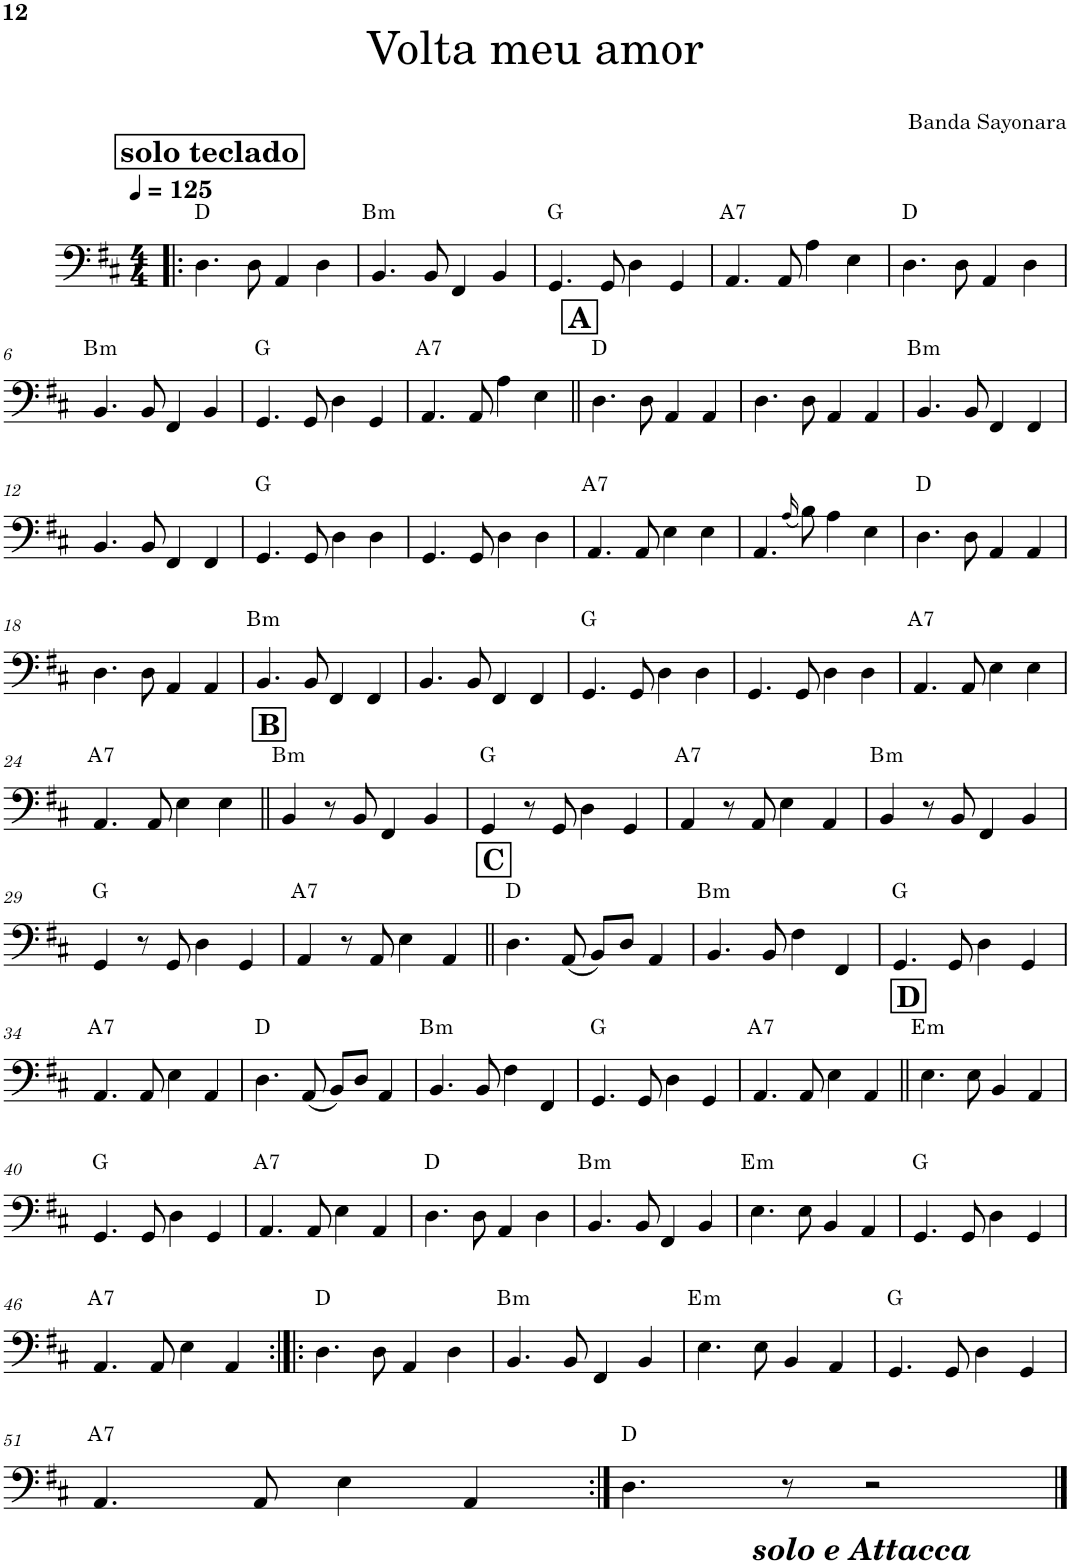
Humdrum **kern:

**kern	**harte
*part1	*part1
*staff1	*
*I"Electric Bass	*
*I'El. B.	*
!!LO:PB:g=z
*clefF4	*
*Trd7c12	*
*k[f#c#]	*
*M4/4	*
*MM125	*
!!LO:REH:place=s1:a:B:cj:fs=14:t=solo teclado
=1!|:	=1!|:
4.D\	D:maj
8D\	.
4AA/	.
4D\	.
=2	=2
!	!LO:H:kt=m
4.BB/	B:min
8BB/	.
4FF#/	.
4BB/	.
=3	=3
4.GG/	G:maj
8GG/	.
4D\	.
4GG/	.
=4	=4
!	!LO:H:kt=7
4.AA/	A:7
8AA/	.
4A\	.
4E\	.
=5	=5
4.D\	D:maj
8D\	.
4AA/	.
4D\	.
!!LO:LB:g=z
=6	=6
!	!LO:H:kt=m
4.BB/	B:min
8BB/	.
4FF#/	.
4BB/	.
=7	=7
4.GG/	G:maj
8GG/	.
4D\	.
4GG/	.
=8	=8
!	!LO:H:kt=7
4.AA/	A:7
8AA/	.
4A\	.
4E\	.
!!LO:REH:place=s1:a:B:cj:fs=14:t=A
=9||	=9||
4.D\	D:maj
8D\	.
4AA/	.
4AA/	.
=10	=10
4.D\	.
8D\	.
4AA/	.
4AA/	.
=11	=11
!	!LO:H:kt=m
4.BB/	B:min
8BB/	.
4FF#/	.
4FF#/	.
!!LO:LB:g=z
=12	=12
4.BB/	.
8BB/	.
4FF#/	.
4FF#/	.
=13	=13
4.GG/	G:maj
8GG/	.
4D\	.
4D\	.
=14	=14
4.GG/	.
8GG/	.
4D\	.
4D\	.
=15	=15
!	!LO:H:kt=7
4.AA/	A:7
8AA/	.
4E\	.
4E\	.
=16	=16
4.AA/	.
(16qA/	.
8B\)	.
4A\	.
4E\	.
=17	=17
4.D\	D:maj
8D\	.
4AA/	.
4AA/	.
!!LO:LB:g=z
=18	=18
4.D\	.
8D\	.
4AA/	.
4AA/	.
=19	=19
!	!LO:H:kt=m
4.BB/	B:min
8BB/	.
4FF#/	.
4FF#/	.
=20	=20
4.BB/	.
8BB/	.
4FF#/	.
4FF#/	.
=21	=21
4.GG/	G:maj
8GG/	.
4D\	.
4D\	.
=22	=22
4.GG/	.
8GG/	.
4D\	.
4D\	.
=23	=23
!	!LO:H:kt=7
4.AA/	A:7
8AA/	.
4E\	.
4E\	.
!!LO:LB:g=z
=24	=24
!	!LO:H:kt=7
4.AA/	A:7
8AA/	.
4E\	.
4E\	.
!!LO:REH:place=s1:a:B:cj:fs=14:t=B
=25||	=25||
!	!LO:H:kt=m
4BB/	B:min
8r	.
8BB/	.
4FF#/	.
4BB/	.
=26	=26
4GG/	G:maj
8r	.
8GG/	.
4D\	.
4GG/	.
=27	=27
!	!LO:H:kt=7
4AA/	A:7
8r	.
8AA/	.
4E\	.
4AA/	.
=28	=28
!	!LO:H:kt=m
4BB/	B:min
8r	.
8BB/	.
4FF#/	.
4BB/	.
!!LO:LB:g=z
=29	=29
4GG/	G:maj
8r	.
8GG/	.
4D\	.
4GG/	.
=30	=30
!	!LO:H:kt=7
4AA/	A:7
8r	.
8AA/	.
4E\	.
4AA/	.
!!LO:REH:place=s1:a:B:cj:fs=14:t=C
=31||	=31||
4.D\	D:maj
(8AA/	.
8BB/L)	.
8D/J	.
4AA/	.
=32	=32
!	!LO:H:kt=m
4.BB/	B:min
8BB/	.
4F#\	.
4FF#/	.
=33	=33
4.GG/	G:maj
8GG/	.
4D\	.
4GG/	.
!!LO:LB:g=z
=34	=34
!	!LO:H:kt=7
4.AA/	A:7
8AA/	.
4E\	.
4AA/	.
=35	=35
4.D\	D:maj
(8AA/	.
8BB/L)	.
8D/J	.
4AA/	.
=36	=36
!	!LO:H:kt=m
4.BB/	B:min
8BB/	.
4F#\	.
4FF#/	.
=37	=37
4.GG/	G:maj
8GG/	.
4D\	.
4GG/	.
=38	=38
!	!LO:H:kt=7
4.AA/	A:7
8AA/	.
4E\	.
4AA/	.
!!LO:REH:place=s1:a:B:cj:fs=14:t=D
=39||	=39||
!	!LO:H:kt=m
4.E\	E:min
8E\	.
4BB/	.
4AA/	.
!!LO:LB:g=z
=40	=40
4.GG/	G:maj
8GG/	.
4D\	.
4GG/	.
=41	=41
!	!LO:H:kt=7
4.AA/	A:7
8AA/	.
4E\	.
4AA/	.
=42	=42
4.D\	D:maj
8D\	.
4AA/	.
4D\	.
=43	=43
!	!LO:H:kt=m
4.BB/	B:min
8BB/	.
4FF#/	.
4BB/	.
=44	=44
!	!LO:H:kt=m
4.E\	E:min
8E\	.
4BB/	.
4AA/	.
=45	=45
4.GG/	G:maj
8GG/	.
4D\	.
4GG/	.
!!LO:LB:g=z
=46	=46
!	!LO:H:kt=7
4.AA/	A:7
8AA/	.
4E\	.
4AA/	.
=47:|!|:	=47:|!|:
4.D\	D:maj
8D\	.
4AA/	.
4D\	.
=48	=48
!	!LO:H:kt=m
4.BB/	B:min
8BB/	.
4FF#/	.
4BB/	.
=49	=49
!	!LO:H:kt=m
4.E\	E:min
8E\	.
4BB/	.
4AA/	.
=50	=50
4.GG/	G:maj
8GG/	.
4D\	.
4GG/	.
!!LO:LB:g=z
=51	=51
!	!LO:H:kt=7
4.AA/	A:7
8AA/	.
4E\	.
4AA/	.
=52:|!	=52:|!
4.D\	D:maj
8r	.
!LO:TX:b:Bi:t=solo e Attacca	!
2r	.
==	==
*-	*-
